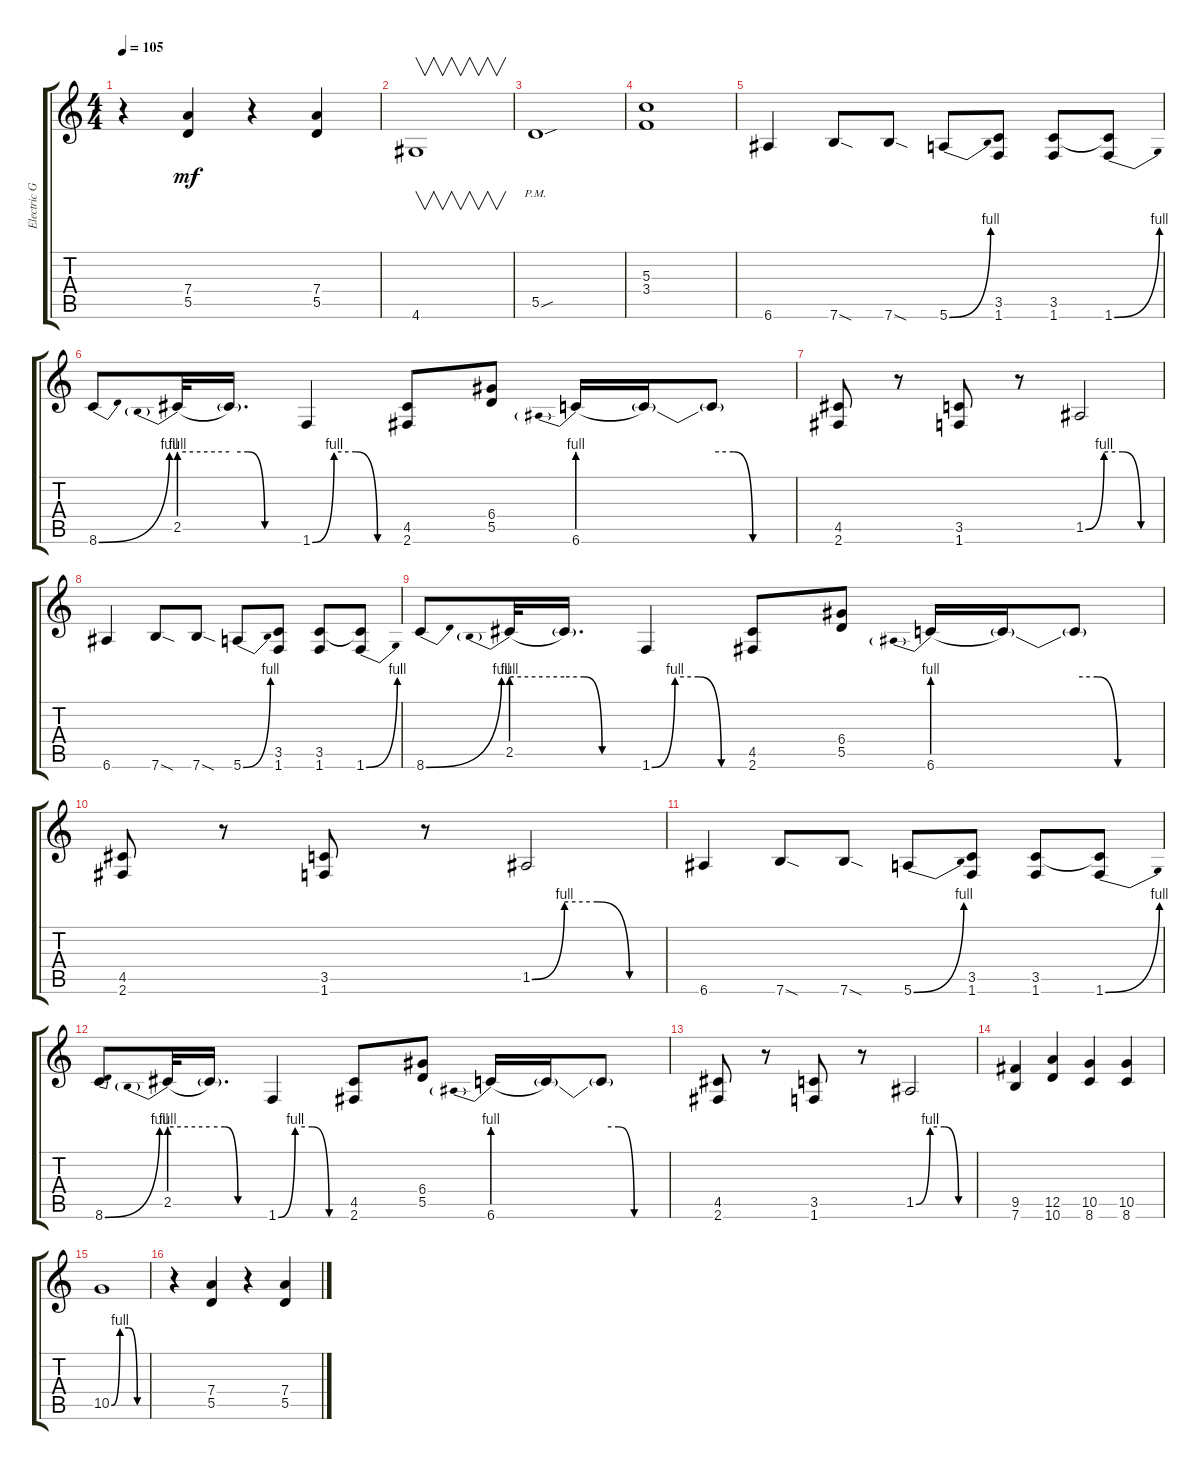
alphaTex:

\track ("Electric Guitar" "Electric G") {instrument overdrivenguitar}
\staff {score tabs}
\tuning (E4 B3 G3 D3 A2 E2) {hide}
\ts (4 4)
\tempo 105
\clef g2
\ks c
r.4{dy mf} (7.4 5.5).4 r.4 (7.4 5.5).4 |
4.6.1{v} |
5.5{sou pm}.1 |
(5.3 3.4).1 |
6.6.4 7.6{sod}.8 7.6{sod}.8 5.6{be (bend 0 0 60 4)}.8 (3.5 1.6).8 (3.5 1.6).8 (3.5{t} 1.6{be (bend 0 0 60 4)}).8 |
8.6{be (bend 0 0 60 4)}.8 2.5{be (prebend 0 4 60 4)}.32 2.5{be (custom 0 4 15 4 30 0 60 0) t}.16{d} 1.6{be (custom 0 0 15 4 30 4 45 0 60 0)}.4 (4.5 2.6).8 (6.4 5.5).8 6.6{be (prebend 0 4 60 4)}.16 6.6{t}.16 6.6{be (custom 0 4 15 4 30 0 60 0) t}.8 |
(4.5 2.6).8 r.8 (3.5 1.6).8 r.8 1.5{be (custom 0 0 15 4 30 4 45 0 60 0)}.2 |
6.6.4 7.6{sod}.8 7.6{sod}.8 5.6{be (bend 0 0 60 4)}.8 (3.5 1.6).8 (3.5 1.6).8 (3.5{t} 1.6{be (bend 0 0 60 4)}).8 |
8.6{be (bend 0 0 60 4)}.8 2.5{be (prebend 0 4 60 4)}.32 2.5{be (custom 0 4 15 4 30 0 60 0) t}.16{d} 1.6{be (custom 0 0 15 4 30 4 45 0 60 0)}.4 (4.5 2.6).8 (6.4 5.5).8 6.6{be (prebend 0 4 60 4)}.16 6.6{t}.16 6.6{be (custom 0 4 15 4 30 0 60 0) t}.8 |
(4.5 2.6).8 r.8 (3.5 1.6).8 r.8 1.5{be (custom 0 0 15 4 30 4 45 0 60 0)}.2 |
6.6.4 7.6{sod}.8 7.6{sod}.8 5.6{be (bend 0 0 60 4)}.8 (3.5 1.6).8 (3.5 1.6).8 (3.5{t} 1.6{be (bend 0 0 60 4)}).8 |
8.6{be (bend 0 0 60 4)}.8 2.5{be (prebend 0 4 60 4)}.32 2.5{be (custom 0 4 15 4 30 0 60 0) t}.16{d} 1.6{be (custom 0 0 15 4 30 4 45 0 60 0)}.4 (4.5 2.6).8 (6.4 5.5).8 6.6{be (prebend 0 4 60 4)}.16 6.6{t}.16 6.6{be (custom 0 4 15 4 30 0 60 0) t}.8 |
(4.5 2.6).8 r.8 (3.5 1.6).8 r.8 1.5{be (custom 0 0 15 4 30 4 45 0 60 0)}.2 |
(9.5 7.6).4 (12.5 10.6).4 (10.5 8.6).4 (10.5 8.6).4 |
10.5{be (custom 0 0 15 4 30 4 45 0 60 0)}.1 |
r.4 (7.4 5.5).4 r.4 (7.4 5.5).4
